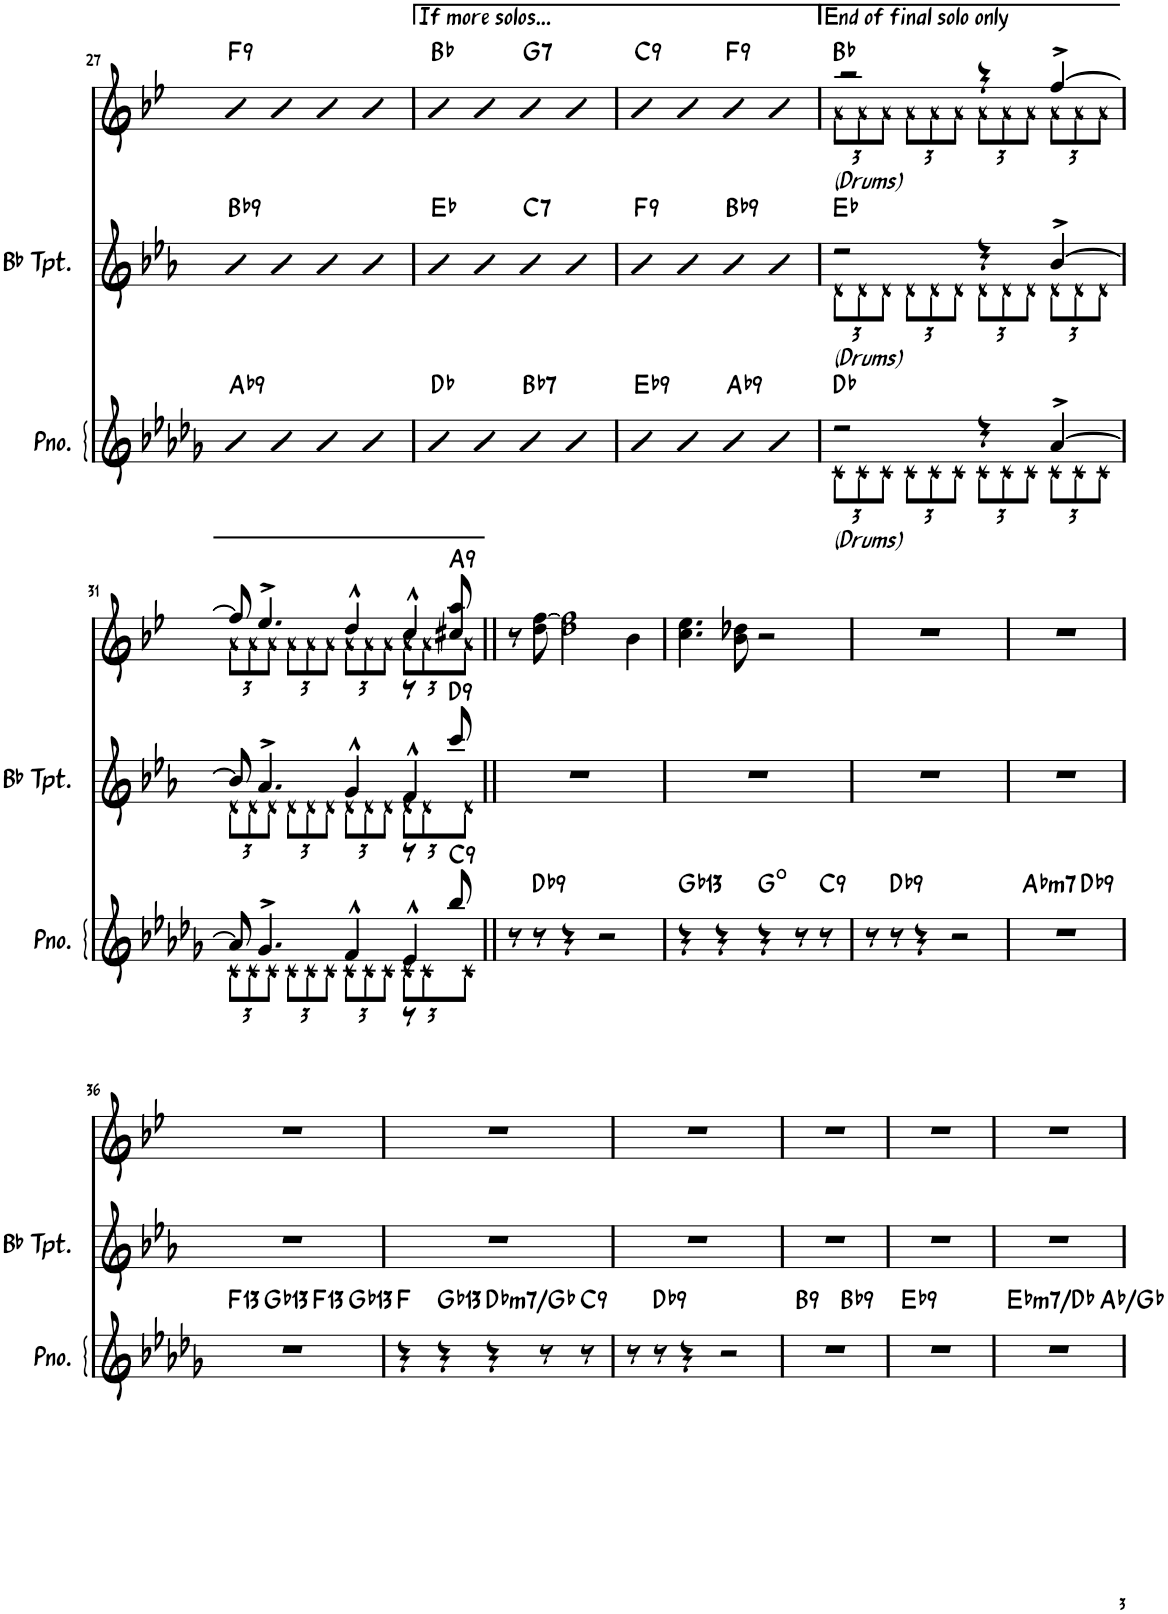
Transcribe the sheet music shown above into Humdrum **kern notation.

**kern	**harte	**kern	**harte	**kern	**harte
*part3	*part3	*part2	*part2	*part1	*part1
*staff3	*	*staff2	*	*staff1	*
*I"Piano	*	*I"Bb Trumpet	*	*I"Alto Sax	*
*I'Pno.	*	*I'Bb Tpt.	*	*I'Sax	*
!!LO:PB:g=z
*clefG2	*	*clefG2	*	*clefG2	*
*	*	*Trd1c2	*	*Trd5c9	*
*k[b-e-a-d-g-]	*	*k[b-e-a-]	*	*k[b-e-]	*
*M4/4	*	*M4/4	*	*M4/4	*
=27	=27	=27	=27	=27	=27
!	!LO:H:kt=9	!	!LO:H:kt=9	!	!LO:H:kt=9
4b-	Ab:9	4cc	Bb:9	4gg	F:9
4b-	.	4cc	.	4gg	.
4b-	.	4cc	.	4gg	.
4b-	.	4cc	.	4gg	.
=28	=28	=28	=28	=28	=28
4b-	Db:maj	4cc	Eb:maj	4gg	Bb:maj
4b-	.	4cc	.	4gg	.
!	!LO:H:kt=7	!	!LO:H:kt=7	!	!LO:H:kt=7
4b-	Bb:7	4cc	C:7	4gg	G:7
4b-	.	4cc	.	4gg	.
=29	=29	=29	=29	=29	=29
!	!LO:H:kt=9	!	!LO:H:kt=9	!	!LO:H:kt=9
4b-	Eb:9	4cc	F:9	4gg	C:9
4b-	.	4cc	.	4gg	.
!	!LO:H:kt=9	!	!LO:H:kt=9	!	!LO:H:kt=9
4b-	Ab:9	4cc	Bb:9	4gg	F:9
4b-	.	4cc	.	4gg	.
=30	=30	=30	=30	=30	=30
*^	*	*^	*	*^	*
*	*Xbrackettup	*	*	*Xbrackettup	*	*	*Xbrackettup	*
!	!	!	!	!	!	!LO:TX:b:i:t=(Drums)	!	!
!	!	!	!LO:TX:b:i:t=(Drums)	!	!	!	!	!
!LO:TX:b:i:t=(Drums)	!	!	!	!	!	!	!	!
2r	12c\L	Db:maj	2r	12d\L	Eb:maj	2r	12a\L	Bb:maj
.	12c\	.	.	12d\	.	.	12a\	.
.	12c\J	.	.	12d\J	.	.	12a\J	.
.	12c\L	.	.	12d\L	.	.	12a\L	.
.	12c\	.	.	12d\	.	.	12a\	.
.	12c\J	.	.	12d\J	.	.	12a\J	.
4r	12c\L	.	4r	12d\L	.	4r	12a\L	.
.	12c\	.	.	12d\	.	.	12a\	.
.	12c\J	.	.	12d\J	.	.	12a\J	.
[4a-^/	12c\L	.	[4b-^/	12d\L	.	[4ff^/	12a\L	.
.	12c\	.	.	12d\	.	.	12a\	.
.	12c\J	.	.	12d\J	.	.	12a\J	.
!!LO:LB:g=z
=31	=31	=31	=31	=31	=31	=31	=31	=31
*	*^	*	*	*^	*	*	*^	*
8a-/]	12c\L	2.ryy	.	8b-/]	12d\L	2.ryy	.	8ff/]	12a\L	2.ryy	.
.	12c\	.	.	.	12d\	.	.	.	12a\	.	.
4.g-^/	.	.	.	4.a-^/	.	.	.	4.ee-^/	.	.	.
.	12c\J	.	.	.	12d\J	.	.	.	12a\J	.	.
.	12c\L	.	.	.	12d\L	.	.	.	12a\L	.	.
.	12c\	.	.	.	12d\	.	.	.	12a\	.	.
.	12c\J	.	.	.	12d\J	.	.	.	12a\J	.	.
4f^^/	12c\L	.	.	4g^^/	12d\L	.	.	4dd^^/	12a\L	.	.
.	12c\	.	.	.	12d\	.	.	.	12a\	.	.
.	12c\J	.	.	.	12d\J	.	.	.	12a\J	.	.
4e-^^/	12c\L	8r	.	4f^^/	12d\L	8r	.	4cc^^/	12a\L	8r	.
.	12c\	.	.	.	12d\	.	.	.	12a\	.	.
!	!	!	!LO:H:kt=9	!	!	!	!LO:H:kt=9	!	!	!	!LO:H:kt=9
.	.	8bb-/	C:9	.	.	8ccc/	D:9	.	.	8cc#X/ 8aa/	A:9
.	12c\J	.	.	.	12d\J	.	.	.	12a\J	.	.
*v	*v	*v	*	*	*	*	*	*v	*v	*v	*
*	*	*v	*v	*v	*	*	*
=32||	=32||	=32||	=32||	=32||	=32||
8r	.	1r	.	8r	.
!	!LO:H:kt=9	!	!	!	!
8r	Db:9	.	.	8dd\ [8ff\	.
4r	.	.	.	2dd\ 2ff\]	.
2r	.	.	.	.	.
.	.	.	.	4b-\	.
=33	=33	=33	=33	=33	=33
!	!LO:H:kt=13	!	!	!	!
4r	Gb:9(11,13)	1r	.	4.cc\ 4.ee-\	.
4r	.	.	.	.	.
.	.	.	.	8b-\ 8dd-X\	.
4r	G:dim	.	.	2r	.
8r	.	.	.	.	.
!	!LO:H:kt=9	!	!	!	!
8r	C:9	.	.	.	.
=34	=34	=34	=34	=34	=34
8r	.	1r	.	1r	.
!	!LO:H:kt=9	!	!	!	!
8r	Db:9	.	.	.	.
4r	.	.	.	.	.
2r	.	.	.	.	.
=35	=35	=35	=35	=35	=35
!	!LO:H:kt=m7	!	!	!	!
*^	*	*	*	*	*
1r	2ryy	Ab:min7	1r	.	1r	.
!	!	!LO:H:kt=9	!	!	!	!
.	2ryy	Db:9	.	.	.	.
!!LO:LB:g=z
=36	=36	=36	=36	=36	=36	=36
!	!	!LO:H:kt=13	!	!	!	!
*^	*^	*	*	*	*	*
1r	4ryy	2ryy	2.ryy	F:9(11,13)	1r	.	1r	.
!	!	!	!	!LO:H:kt=13	!	!	!	!
.	2.ryy	.	.	Gb:9(11,13)	.	.	.	.
!	!	!	!	!LO:H:kt=13	!	!	!	!
.	.	2ryy	.	F:9(11,13)	.	.	.	.
!	!	!	!	!LO:H:kt=13	!	!	!	!
.	.	.	4ryy	Gb:9(11,13)	.	.	.	.
*v	*v	*v	*v	*	*	*	*	*
=37	=37	=37	=37	=37	=37
4r	F:maj	1r	.	1r	.
!	!LO:H:kt=13	!	!	!	!
4r	Gb:9(11,13)	.	.	.	.
!	!LO:H:kt=m7	!	!	!	!
4r	Db:min7/4	.	.	.	.
8r	.	.	.	.	.
!	!LO:H:kt=9	!	!	!	!
8r	C:9	.	.	.	.
=38	=38	=38	=38	=38	=38
8r	.	1r	.	1r	.
!	!LO:H:kt=9	!	!	!	!
8r	Db:9	.	.	.	.
4r	.	.	.	.	.
2r	.	.	.	.	.
=39	=39	=39	=39	=39	=39
!	!LO:H:kt=9	!	!	!	!
*^	*	*	*	*	*
1r	2ryy	B:9	1r	.	1r	.
!	!	!LO:H:kt=9	!	!	!	!
.	2ryy	Bb:9	.	.	.	.
=40	=40	=40	=40	=40	=40	=40
!	!	!LO:H:kt=9	!	!	!	!
*v	*v	*	*	*	*	*
1r	Eb:9	1r	.	1r	.
=41	=41	=41	=41	=41	=41
!	!LO:H:kt=m7	!	!	!	!
*^	*	*	*	*	*
1r	2.ryy	Eb:min7/b7	1r	.	1r	.
.	4ryy	Ab:maj/b7	.	.	.	.
*v	*v	*	*	*	*	*
=	=	=	=	=	=
*-	*-	*-	*-	*-	*-
